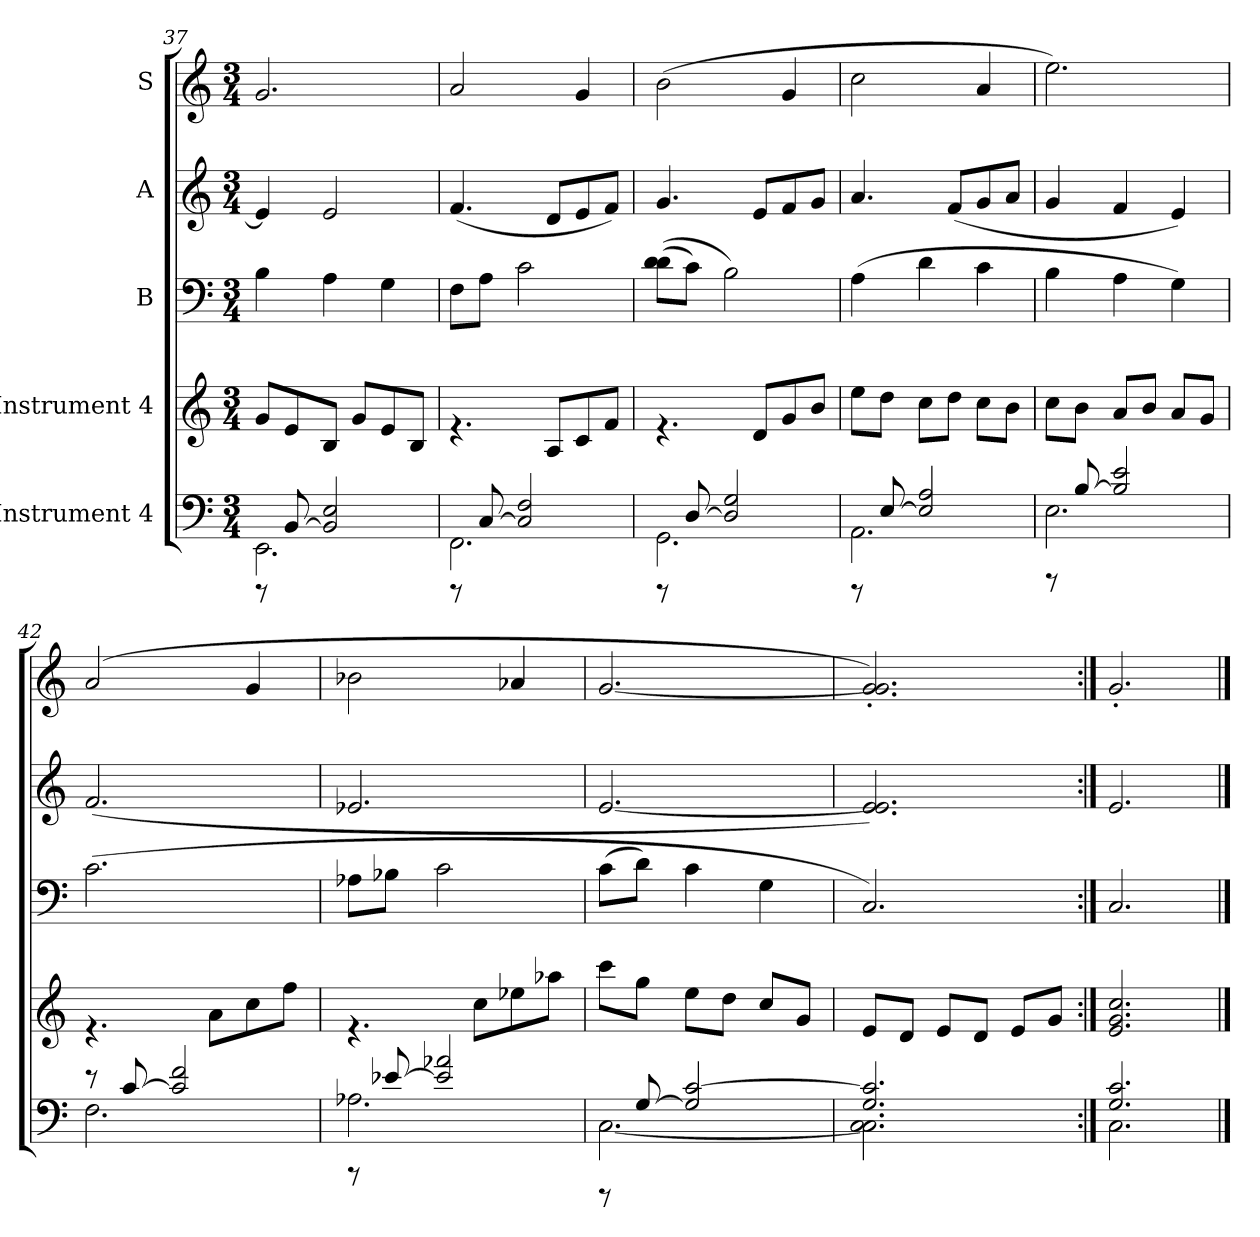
**kern	**kern	**kern	**text	**kern	**text	**kern	**text
*part5	*part4	*part3	*part3	*part2	*part2	*part1	*part1
*staff5	*staff4	*staff3	*staff3	*staff2	*staff2	*staff1	*staff1
*I"Instrument 4	*I"Instrument 4	*I"B	*	*I"A	*	*I"S	*
*clefF4	*clefG2	*clefF4	*	*clefG2	*	*clefG2	*
*k[]	*k[]	*k[]	*	*k[]	*	*k[]	*
*C:	*C:	*C:	*	*C:	*	*C:	*
*M3/4	*M3/4	*M3/4	*	*M3/4	*	*M3/4	*
=37	=37	=37	=37	=37	=37	=37	=37
*^	*	*	*	*	*	*	*
!	!	!	!	!LO:LY:b:cj	!	!LO:LY:b:cj	!	!LO:LY:b:cj
8rCCC	2.EE\	8g/L	4B\	.	4e/]	.	2.g/	.
[<8BB/	.	8e/	.	.	.	.	.	.
!	!	!	!	!LO:LY:b:cj	!	!LO:LY:b:cj	!	!
2BB/] 2E/	.	8B/J	4A\	.	2e/	.	.	.
.	.	8g/L	.	.	.	.	.	.
!	!	!	!	!LO:LY:b:cj	!	!	!	!
.	.	8e/	4G\	.	.	.	.	.
.	.	8B/J	.	.	.	.	.	.
=38	=38	=38	=38	=38	=38	=38	=38	=38
!	!	!	!	!LO:LY:b:cj	!	!LO:LY:b:cj	!	!LO:LY:b:cj
8rCCC	2.FF\	4.rf	8F\L	.	(<4.f/	.	2a/	.
!	!	!	!	!LO:LY:b:cj	!	!	!	!
[<8C/	.	.	8A\J	.	.	.	.	.
!	!	!	!	!LO:LY:b:cj	!	!	!	!
2C/] 2F/	.	.	2c\	.	.	.	.	.
!	!	!	!	!	!	!LO:LY:b:cj	!	!
.	.	8A/L	.	.	8d/L	.	.	.
!	!	!	!	!	!	!LO:LY:b:cj	!	!LO:LY:b:cj
.	.	8c/	.	.	8e/	.	4g/	.
!	!	!	!	!	!	!LO:LY:b:cj	!	!
.	.	8f/J	.	.	8f/J)	.	.	.
!!LO:PB:g=z
=39	=39	=39	=39	=39	=39	=39	=39	=39
!	!	!	!	!LO:LY:b:cj	!	!LO:LY:b:cj	!	!LO:LY:b:cj
8rCCC	2.GG\	4.rf	(>(<8d\ 8d\L	.	4.g/	.	(>2b\	.
!	!	!	!	!LO:LY:b:cj	!	!	!	!
[<8D/	.	.	8c\J)	.	.	.	.	.
!	!	!	!	!LO:LY:b:cj	!	!	!	!
2D/] 2G/	.	.	2B\)	.	.	.	.	.
!	!	!	!	!	!	!LO:LY:b:cj	!	!
.	.	8d/L	.	.	8e/L	.	.	.
!	!	!	!	!	!	!LO:LY:b:cj	!	!LO:LY:b:cj
.	.	8g/	.	.	8f/	.	4g/	.
!	!	!	!	!	!	!LO:LY:b:cj	!	!
.	.	8b/J	.	.	8g/J	.	.	.
=40	=40	=40	=40	=40	=40	=40	=40	=40
!	!	!	!	!LO:LY:b:cj	!	!LO:LY:b:cj	!	!LO:LY:b:cj
8rCCC	2.AA\	8ee\L	(>4A\	.	4.a/	.	2cc\	.
[<8E/	.	8dd\J	.	.	.	.	.	.
!	!	!	!	!LO:LY:b:cj	!	!	!	!
2E/] 2A/	.	8cc\L	4d\	.	.	.	.	.
!	!	!	!	!	!	!LO:LY:b:cj	!	!
.	.	8dd\J	.	.	(<8f/L	.	.	.
!	!	!	!	!LO:LY:b:cj	!	!LO:LY:b:cj	!	!LO:LY:b:cj
.	.	8cc\L	4c\	.	8g/	.	4a/	.
!	!	!	!	!	!	!LO:LY:b:cj	!	!
.	.	8b\J	.	.	8a/J	.	.	.
=41	=41	=41	=41	=41	=41	=41	=41	=41
!	!	!	!	!LO:LY:b:cj	!	!LO:LY:b:cj	!	!LO:LY:b:cj
8rEEE	2.E\	8cc\L	4B\	.	4g/	.	2.ee\)	.
[<8B/	.	8b\J	.	.	.	.	.	.
!	!	!	!	!LO:LY:b:cj	!	!LO:LY:b:cj	!	!
2B/] 2e/	.	8a/L	4A\	.	4f/	.	.	.
.	.	8b/J	.	.	.	.	.	.
!	!	!	!	!LO:LY:b:cj	!	!LO:LY:b:cj	!	!
.	.	8a/L	4G\)	.	4e/)	.	.	.
.	.	8g/J	.	.	.	.	.	.
=42	=42	=42	=42	=42	=42	=42	=42	=42
!	!	!	!	!LO:LY:b:cj	!	!LO:LY:b:cj	!	!LO:LY:b:cj
8r	2.F\	4.rf	(>2.c\	.	(<2.f/	.	(>2a/	.
[<8c/	.	.	.	.	.	.	.	.
2c/] 2f/	.	.	.	.	.	.	.	.
.	.	8a\L	.	.	.	.	.	.
!	!	!	!	!	!	!	!	!LO:LY:b:cj
.	.	8cc\	.	.	.	.	4g/	.
.	.	8ff\J	.	.	.	.	.	.
=43	=43	=43	=43	=43	=43	=43	=43	=43
!	!	!	!	!LO:LY:b:cj	!	!LO:LY:b:cj	!	!LO:LY:b:cj
8rGGG	2.A-X\	4.rf	8A-X\L	.	2.e-X/	.	2b-X\	.
!	!	!	!	!LO:LY:b:cj	!	!	!	!
[<8e-X/	.	.	8B-X\J	.	.	.	.	.
!	!	!	!	!LO:LY:b:cj	!	!	!	!
2e-/] 2a-X/	.	.	2c\	.	.	.	.	.
.	.	8cc\L	.	.	.	.	.	.
!	!	!	!	!	!	!	!	!LO:LY:b:cj
.	.	8ee-X\	.	.	.	.	4a-X/	.
.	.	8aa-X\J	.	.	.	.	.	.
=44	=44	=44	=44	=44	=44	=44	=44	=44
!	!	!	!	!LO:LY:b:cj	!	!LO:LY:b:cj	!	!LO:LY:b:cj
8rDDD	[<2.C\	8ccc\L	(<8c\L	.	[<2.e/	.	[<2.g/	.
!	!	!	!	!LO:LY:b:cj	!	!	!	!
[<8G/	.	8gg\J	8d\J)	.	.	.	.	.
!	!	!	!	!LO:LY:b:cj	!	!	!	!
2G/] [>2c/	.	8ee\L	4c\	.	.	.	.	.
.	.	8dd\J	.	.	.	.	.	.
!	!	!	!	!LO:LY:b:cj	!	!	!	!
.	.	8cc/L	4G\	.	.	.	.	.
.	.	8g/J	.	.	.	.	.	.
=45	=45	=45	=45	=45	=45	=45	=45	=45
!	!	!	!	!LO:LY:b:cj	!	!LO:LY:b:cj	!	!LO:LY:b:cj
2.c/] 2.G/	2.C\ 2.C\]	8e/L	2.C/)	.	2.e/ 2.e/])	.	2.g/'> 2.g/]'>)	.
.	.	8d/J	.	.	.	.	.	.
.	.	8e/L	.	.	.	.	.	.
.	.	8d/J	.	.	.	.	.	.
.	.	8e/L	.	.	.	.	.	.
.	.	8g/J	.	.	.	.	.	.
=46:|!	=46:|!	=46:|!	=46:|!	=46:|!	=46:|!	=46:|!	=46:|!	=46:|!
!	!	!	!	!LO:LY:b:cj	!	!LO:LY:b:cj	!	!LO:LY:b:cj
2.c/ 2.G/	2.C\	2.g/ 2.e/ 2.cc/	2.C/	.	2.e/	.	2.g'>/	.
*v	*v	*	*	*	*	*	*	*
==	==	==	==	==	==	==	==
*-	*-	*-	*-	*-	*-	*-	*-
